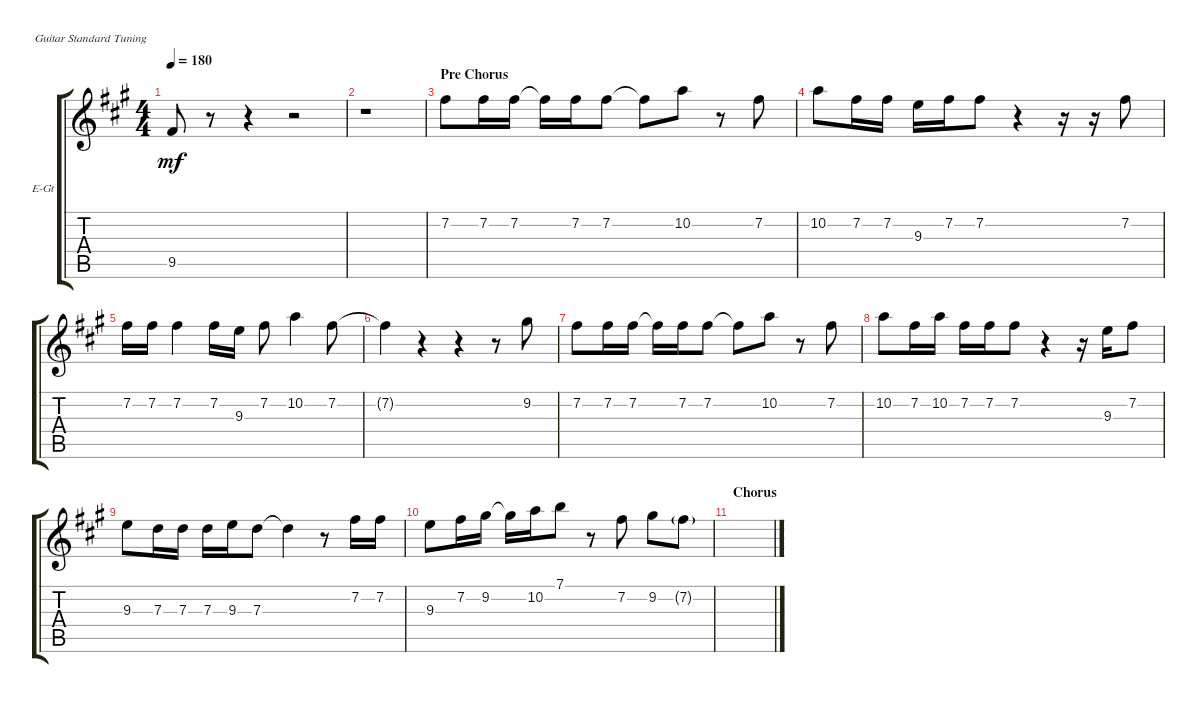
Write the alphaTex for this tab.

\defaultSystemsLayout 4
\bracketExtendMode groupsimilarinstruments
\firstSystemTrackNameOrientation horizontal
\otherSystemsTrackNameOrientation horizontal
\track ("Voice" "E-Gt") {instrument electricguitarclean}
\staff {score tabs}
\tuning (E4 B3 G3 D3 A2 E2)
\ts (4 4)
\tempo 180
\clef g2
\scale
0.333333
\ks f#minor
9.5{t}.8{lyrics (0 "") lyrics (1 "") lyrics (2 "") lyrics (3 "") lyrics (4 "") dy mf} r.8 r.4 r.2 |
\scale
0.333333 r.1 |
\section ("" "Pre Chorus")
\scale
0.333333 7.2.8 7.2.16 7.2.16 7.2{t}.16 7.2.16 7.2.8 7.2{t}.8 10.2.8 r.8 7.2.8 |
\scale
0.333333 10.2.8 7.2.16 7.2.16 9.3.16 7.2.16 7.2.8 r.4 r.16 r.16 7.2.8 |
\scale
0.333333 7.2.16 7.2.16 7.2.4 7.2.16 9.3.16 7.2.8 10.2.4 7.2.8 |
\scale
0.333333 7.2{t}.4 r.4 r.4 r.8 9.2.8 |
\scale
0.333333 7.2.8 7.2.16 7.2.16 7.2{t}.16 7.2.16 7.2.8 7.2{t}.8 10.2.8 r.8 7.2.8 |
\scale
0.333333 10.2.8 7.2.16 10.2.16 7.2.16 7.2.16 7.2.8 r.4 r.16 9.3.16 7.2.8 |
\scale
0.333333 9.3.8 7.3.16 7.3.16 7.3.16 9.3.16 7.3.8 7.3{t}.4 r.8 7.2.16 7.2.16 |
\scale
0.333333 9.3.8 7.2.16 9.2.16 9.2{t}.16 10.2.16 7.1.8 r.8 7.2.8 9.2.8 7.2{g}.8 |
\section ("" "Chorus")
\scale
0.333333 |
\scale
0.333333 |
\scale
0.333333 |
\scale
0.333333 |
\scale
0.333333 |
\scale
0.333333
